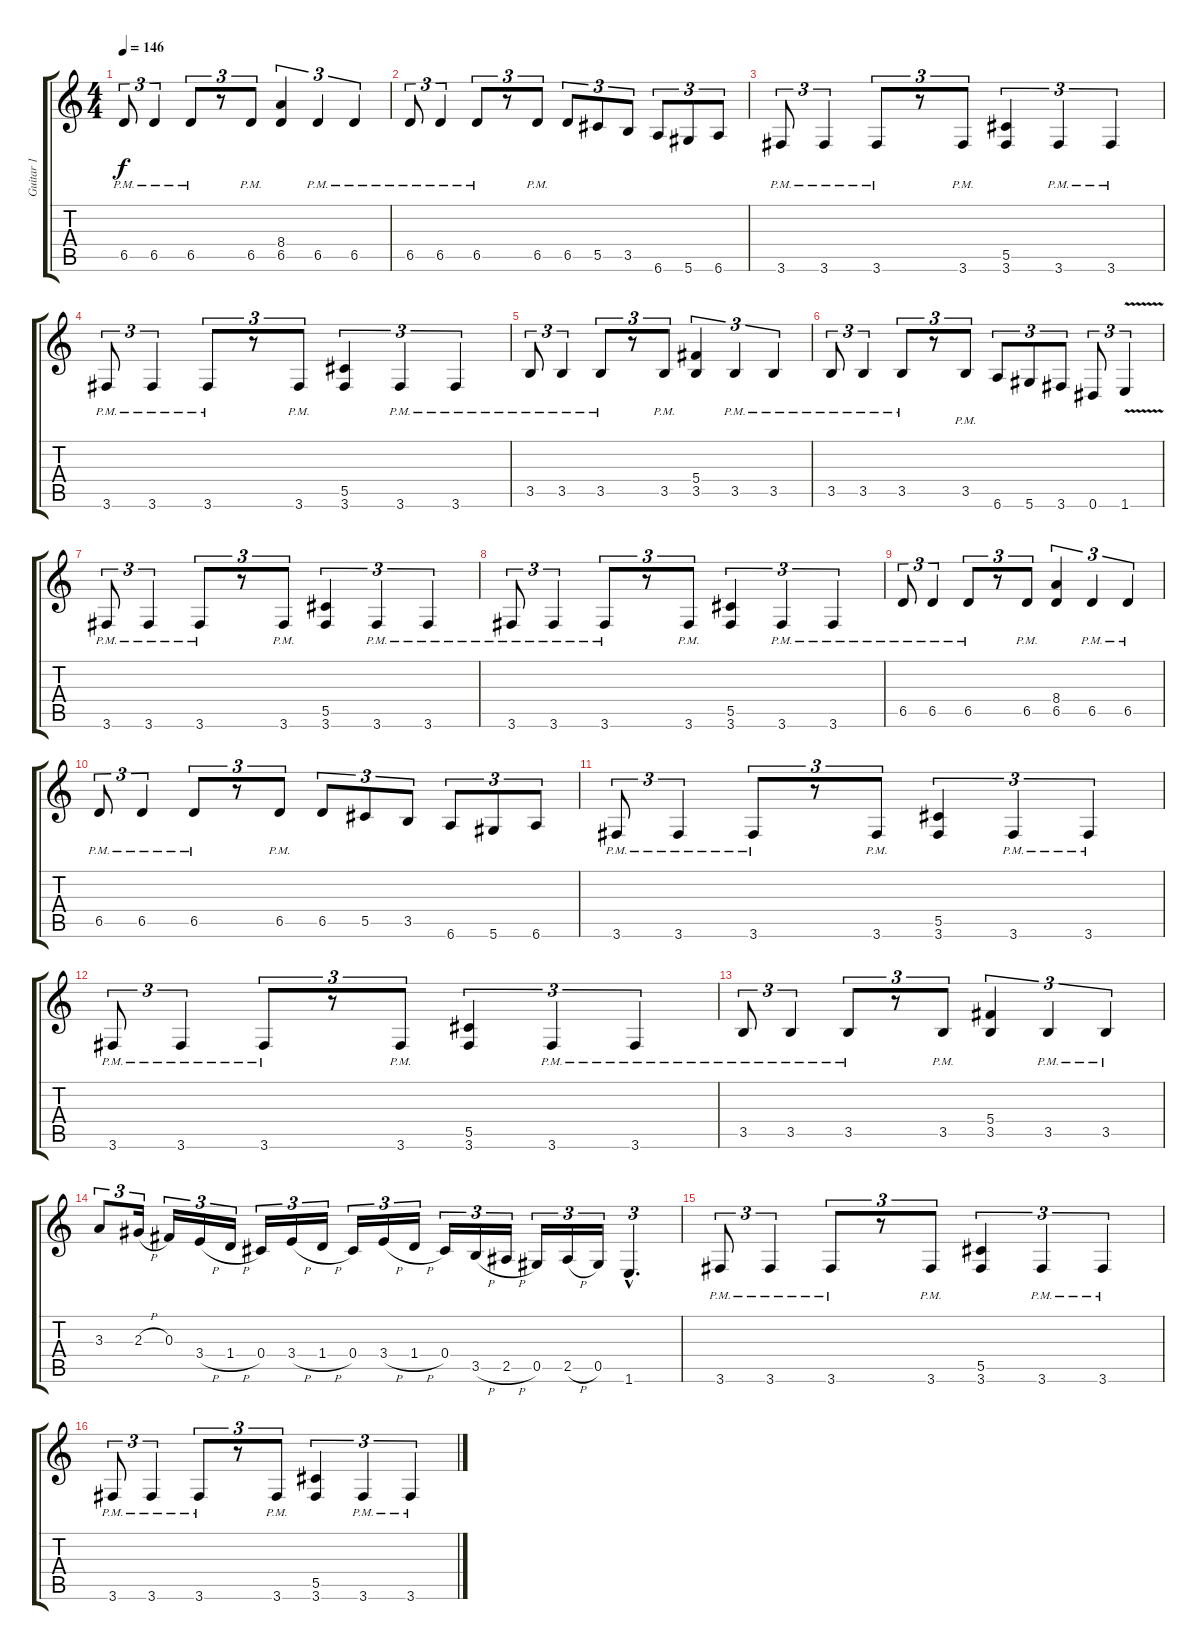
\track ("Guitar 1" "Guitar 1") {instrument overdrivenguitar}
\staff {score tabs}
\tuning (Eb4 Bb3 Gb3 Db3 Ab2 Eb2) {hide}
\ts (4 4)
\tempo 146
\clef g2
\ks c
6.5{pm}.8{tu (3 2) dy f} 6.5{pm}.4{tu (3 2)} 6.5{pm}.8{tu (3 2)} r.8{tu (3 2)} 6.5{pm}.8{tu (3 2)} (8.4 6.5).4{tu (3 2)} 6.5{pm}.4{tu (3 2)} 6.5{pm}.4{tu (3 2)} |
6.5{pm}.8{tu (3 2)} 6.5{pm}.4{tu (3 2)} 6.5{pm}.8{tu (3 2)} r.8{tu (3 2)} 6.5{pm}.8{tu (3 2)} 6.5.8{tu (3 2)} 5.5.8{tu (3 2)} 3.5.8{tu (3 2)} 6.6.8{tu (3 2)} 5.6.8{tu (3 2)} 6.6.8{tu (3 2)} |
3.6{pm}.8{tu (3 2)} 3.6{pm}.4{tu (3 2)} 3.6{pm}.8{tu (3 2)} r.8{tu (3 2)} 3.6{pm}.8{tu (3 2)} (5.5 3.6).4{tu (3 2)} 3.6{pm}.4{tu (3 2)} 3.6{pm}.4{tu (3 2)} |
3.6{pm}.8{tu (3 2)} 3.6{pm}.4{tu (3 2)} 3.6{pm}.8{tu (3 2)} r.8{tu (3 2)} 3.6{pm}.8{tu (3 2)} (5.5 3.6).4{tu (3 2)} 3.6{pm}.4{tu (3 2)} 3.6{pm}.4{tu (3 2)} |
3.5{pm}.8{tu (3 2)} 3.5{pm}.4{tu (3 2)} 3.5{pm}.8{tu (3 2)} r.8{tu (3 2)} 3.5{pm}.8{tu (3 2)} (5.4 3.5).4{tu (3 2)} 3.5{pm}.4{tu (3 2)} 3.5{pm}.4{tu (3 2)} |
3.5{pm}.8{tu (3 2)} 3.5{pm}.4{tu (3 2)} 3.5{pm}.8{tu (3 2)} r.8{tu (3 2)} 3.5{pm}.8{tu (3 2)} 6.6.8{tu (3 2)} 5.6.8{tu (3 2)} 3.6.8{tu (3 2)} 0.6.8{tu (3 2)} 1.6{v}.4{tu (3 2)} |
3.6{pm}.8{tu (3 2)} 3.6{pm}.4{tu (3 2)} 3.6{pm}.8{tu (3 2)} r.8{tu (3 2)} 3.6{pm}.8{tu (3 2)} (5.5 3.6).4{tu (3 2)} 3.6{pm}.4{tu (3 2)} 3.6{pm}.4{tu (3 2)} |
3.6{pm}.8{tu (3 2)} 3.6{pm}.4{tu (3 2)} 3.6{pm}.8{tu (3 2)} r.8{tu (3 2)} 3.6{pm}.8{tu (3 2)} (5.5 3.6).4{tu (3 2)} 3.6{pm}.4{tu (3 2)} 3.6{pm}.4{tu (3 2)} |
6.5{pm}.8{tu (3 2)} 6.5{pm}.4{tu (3 2)} 6.5{pm}.8{tu (3 2)} r.8{tu (3 2)} 6.5{pm}.8{tu (3 2)} (8.4 6.5).4{tu (3 2)} 6.5{pm}.4{tu (3 2)} 6.5{pm}.4{tu (3 2)} |
6.5{pm}.8{tu (3 2)} 6.5{pm}.4{tu (3 2)} 6.5{pm}.8{tu (3 2)} r.8{tu (3 2)} 6.5{pm}.8{tu (3 2)} 6.5.8{tu (3 2)} 5.5.8{tu (3 2)} 3.5.8{tu (3 2)} 6.6.8{tu (3 2)} 5.6.8{tu (3 2)} 6.6.8{tu (3 2)} |
3.6{pm}.8{tu (3 2)} 3.6{pm}.4{tu (3 2)} 3.6{pm}.8{tu (3 2)} r.8{tu (3 2)} 3.6{pm}.8{tu (3 2)} (5.5 3.6).4{tu (3 2)} 3.6{pm}.4{tu (3 2)} 3.6{pm}.4{tu (3 2)} |
3.6{pm}.8{tu (3 2)} 3.6{pm}.4{tu (3 2)} 3.6{pm}.8{tu (3 2)} r.8{tu (3 2)} 3.6{pm}.8{tu (3 2)} (5.5 3.6).4{tu (3 2)} 3.6{pm}.4{tu (3 2)} 3.6{pm}.4{tu (3 2)} |
3.5{pm}.8{tu (3 2)} 3.5{pm}.4{tu (3 2)} 3.5{pm}.8{tu (3 2)} r.8{tu (3 2)} 3.5{pm}.8{tu (3 2)} (5.4 3.5).4{tu (3 2)} 3.5{pm}.4{tu (3 2)} 3.5{pm}.4{tu (3 2)} |
3.3.8{tu (3 2)} 2.3{h}.16{tu (3 2)} 0.3.16{tu (3 2)} 3.4{h}.16{tu (3 2)} 1.4{h}.16{tu (3 2)} 0.4.16{tu (3 2)} 3.4{h}.16{tu (3 2)} 1.4{h}.16{tu (3 2)} 0.4.16{tu (3 2)} 3.4{h}.16{tu (3 2)} 1.4{h}.16{tu (3 2)} 0.4.16{tu (3 2)} 3.5{h}.16{tu (3 2)} 2.5{h}.16{tu (3 2)} 0.5.16{tu (3 2)} 2.5{h}.16{tu (3 2)} 0.5.16{tu (3 2)} 1.6{hac}.4{d tu (3 2)} |
\section ("" "")
3.6{pm}.8{tu (3 2)} 3.6{pm}.4{tu (3 2)} 3.6{pm}.8{tu (3 2)} r.8{tu (3 2)} 3.6{pm}.8{tu (3 2)} (5.5 3.6).4{tu (3 2)} 3.6{pm}.4{tu (3 2)} 3.6{pm}.4{tu (3 2)} |
3.6{pm}.8{tu (3 2)} 3.6{pm}.4{tu (3 2)} 3.6{pm}.8{tu (3 2)} r.8{tu (3 2)} 3.6{pm}.8{tu (3 2)} (5.5 3.6).4{tu (3 2)} 3.6{pm}.4{tu (3 2)} 3.6{pm}.4{tu (3 2)}
